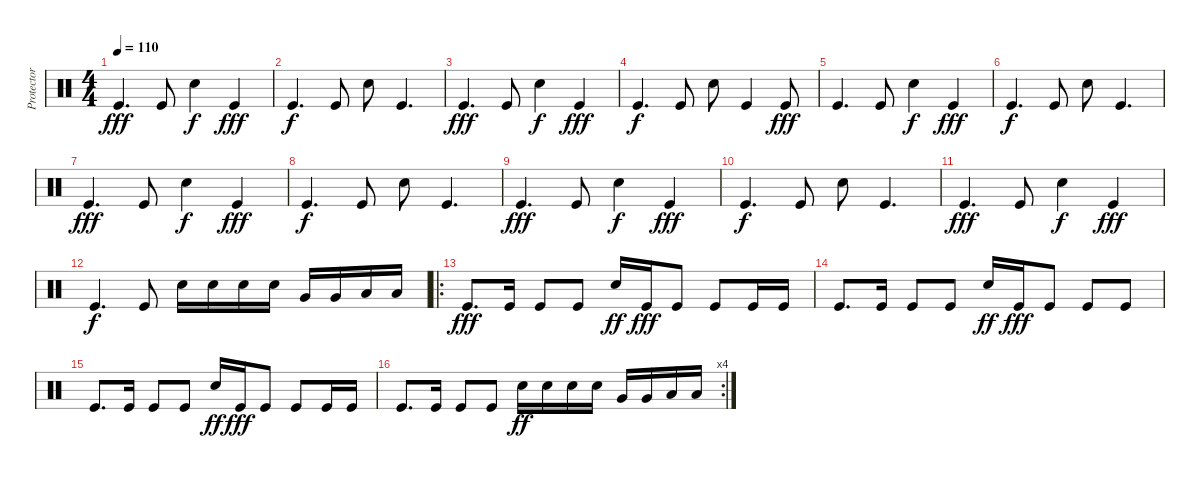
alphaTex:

\track ("Protector" "Protector") {instrument percussion}
\staff {score}
\articulation defaults
\ts (4 4)
\tempo 110
\clef neutral
\ks c "Kick (hit)".4{d dy fff} "Kick (hit)".8 "Snare (hit) 2".4{dy f} "Kick (hit)".4{dy fff}
|
"Kick (hit)".4{d dy f} "Kick (hit)".8 "Snare (hit) 2".8 "Kick (hit)".4{d} |
"Kick (hit)".4{d dy fff} "Kick (hit)".8 "Snare (hit) 2".4{dy f} "Kick (hit)".4{dy fff} |
"Kick (hit)".4{d dy f} "Kick (hit)".8 "Snare (hit) 2".8 "Kick (hit)".4 "Kick (hit)".8{dy fff} |
"Kick (hit)".4{d} "Kick (hit)".8 "Snare (hit) 2".4{dy f} "Kick (hit)".4{dy fff} |
"Kick (hit)".4{d dy f} "Kick (hit)".8 "Snare (hit) 2".8 "Kick (hit)".4{d} |
"Kick (hit)".4{d dy fff} "Kick (hit)".8 "Snare (hit) 2".4{dy f} "Kick (hit)".4{dy fff} |
"Kick (hit)".4{d dy f} "Kick (hit)".8 "Snare (hit) 2".8 "Kick (hit)".4{d} |
"Kick (hit)".4{d dy fff} "Kick (hit)".8 "Snare (hit) 2".4{dy f} "Kick (hit)".4{dy fff} |
"Kick (hit)".4{d dy f} "Kick (hit)".8 "Snare (hit) 2".8 "Kick (hit)".4{d} |
"Kick (hit)".4{d dy fff} "Kick (hit)".8 "Snare (hit) 2".4{dy f} "Kick (hit)".4{dy fff} |
"Kick (hit)".4{d dy f} "Kick (hit)".8 "Snare (hit) 2".16 "Snare (hit) 2".16 "Snare (hit) 2".16 "Snare (hit) 2".16 "Very Low Tom (hit)".16 "Very Low Tom (hit)".16 "Low Floor Tom (hit)".16 "Low Floor Tom (hit)".16 |
\ro "Kick (hit)".8{d dy fff} "Kick (hit)".16 "Kick (hit)".8 "Kick (hit)".8 "Snare (hit) 2".16{dy ff} "Kick (hit)".16{dy fff} "Kick (hit)".8 "Kick (hit)".8 "Kick (hit)".16 "Kick (hit)".16
|
"Kick (hit)".8{d} "Kick (hit)".16 "Kick (hit)".8 "Kick (hit)".8 "Snare (hit) 2".16{dy ff} "Kick (hit)".16{dy fff} "Kick (hit)".8 "Kick (hit)".8 "Kick (hit)".8 |
"Kick (hit)".8{d} "Kick (hit)".16 "Kick (hit)".8 "Kick (hit)".8 "Snare (hit) 2".16{dy ff} "Kick (hit)".16{dy fff} "Kick (hit)".8 "Kick (hit)".8 "Kick (hit)".16 "Kick (hit)".16 |
\rc 4 "Kick (hit)".8{d} "Kick (hit)".16 "Kick (hit)".8 "Kick (hit)".8 "Snare (hit) 2".16{dy ff} "Snare (hit) 2".16 "Snare (hit) 2".16 "Snare (hit) 2".16 "Very Low Tom (hit)".16 "Very Low Tom (hit)".16 "Low Floor Tom (hit)".16 "Low Floor Tom (hit)".16
